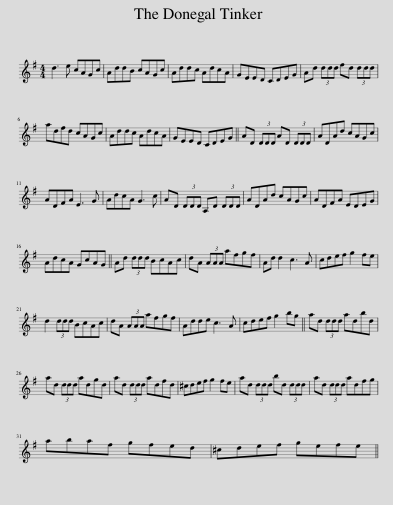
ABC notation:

X:1
L:1/8
M:4/4
I:linebreak $
K:G
V:1 treble
V:1
 d3 e cAGc | AddB cAGc | Addc AdcA | GEED CDEG | Ad (3ddd fd (3ddd |$ %5
 adfd cAGc | Addc AdcA | GEED CDEG || AD (3DDD AD (3DDD | ADAd cAGc |$ %10
 ADFA E3 G | AdcA G3 c | AD (3DDD A,D (3DDD | ADAd cAGc | ADFA EDEG |$ %15
 AdcA GcAG || Ad (3ddd BcAc | dA (3AAA afgf | Ad d2 c3 A | cdef g2 fe |$ %20
 d2 (3ddd BcAc | dA (3AAA afgf | Adde c3 A | cdef g2 bg || ad (3ddd adbd |$ %25
 ad (3ddd adgd | ad (3ddd adfd | ^cdef g2 fe | ad (3ddd bd (3ddd | ad (3ddd adfg |$ %30
 abaf gfed | ^cdef gefe || %32
